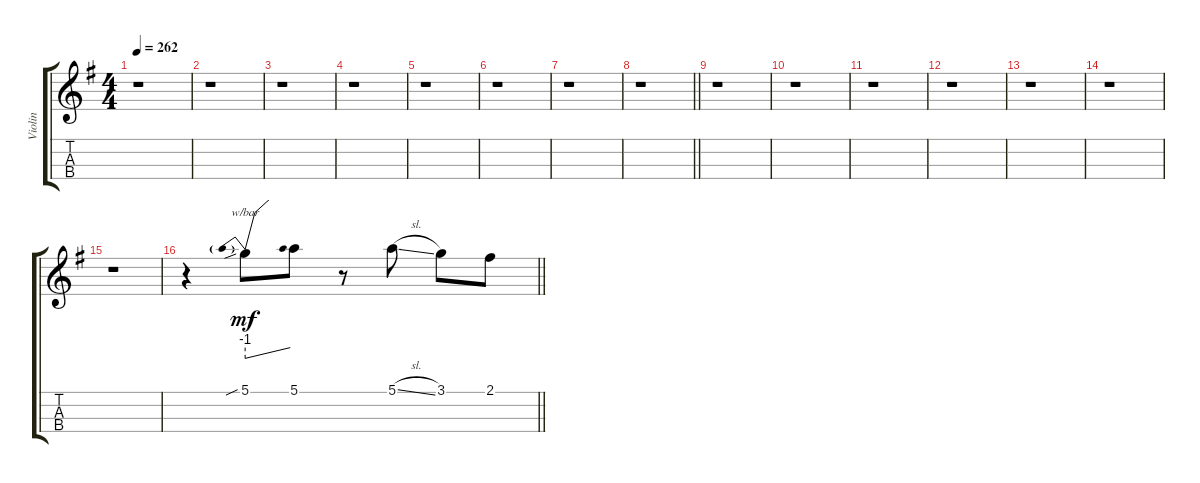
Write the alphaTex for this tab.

\track ("Violin" "Violin") {instrument violin}
\staff {score tabs}
\tuning (E5 A4 D4 G3) {hide}
\ts (4 4)
\section ("" "")
\tempo 262
\clef g2
\ks g
r.1{dy mf} |
r.1 |
r.1 |
r.1 |
r.1 |
r.1 |
r.1 |
\barLineRight lightlight
r.1 |
\section ("" "")
r.1 |
r.1 |
r.1 |
r.1 |
r.1 |
r.1 |
r.1 |
\barLineRight lightlight
r.4 5.1{sib}.8{tbe (predivedive default 0 -4 60 0)} 5.1.8 r.8 5.1{sl}.8 3.1.8 2.1.8
